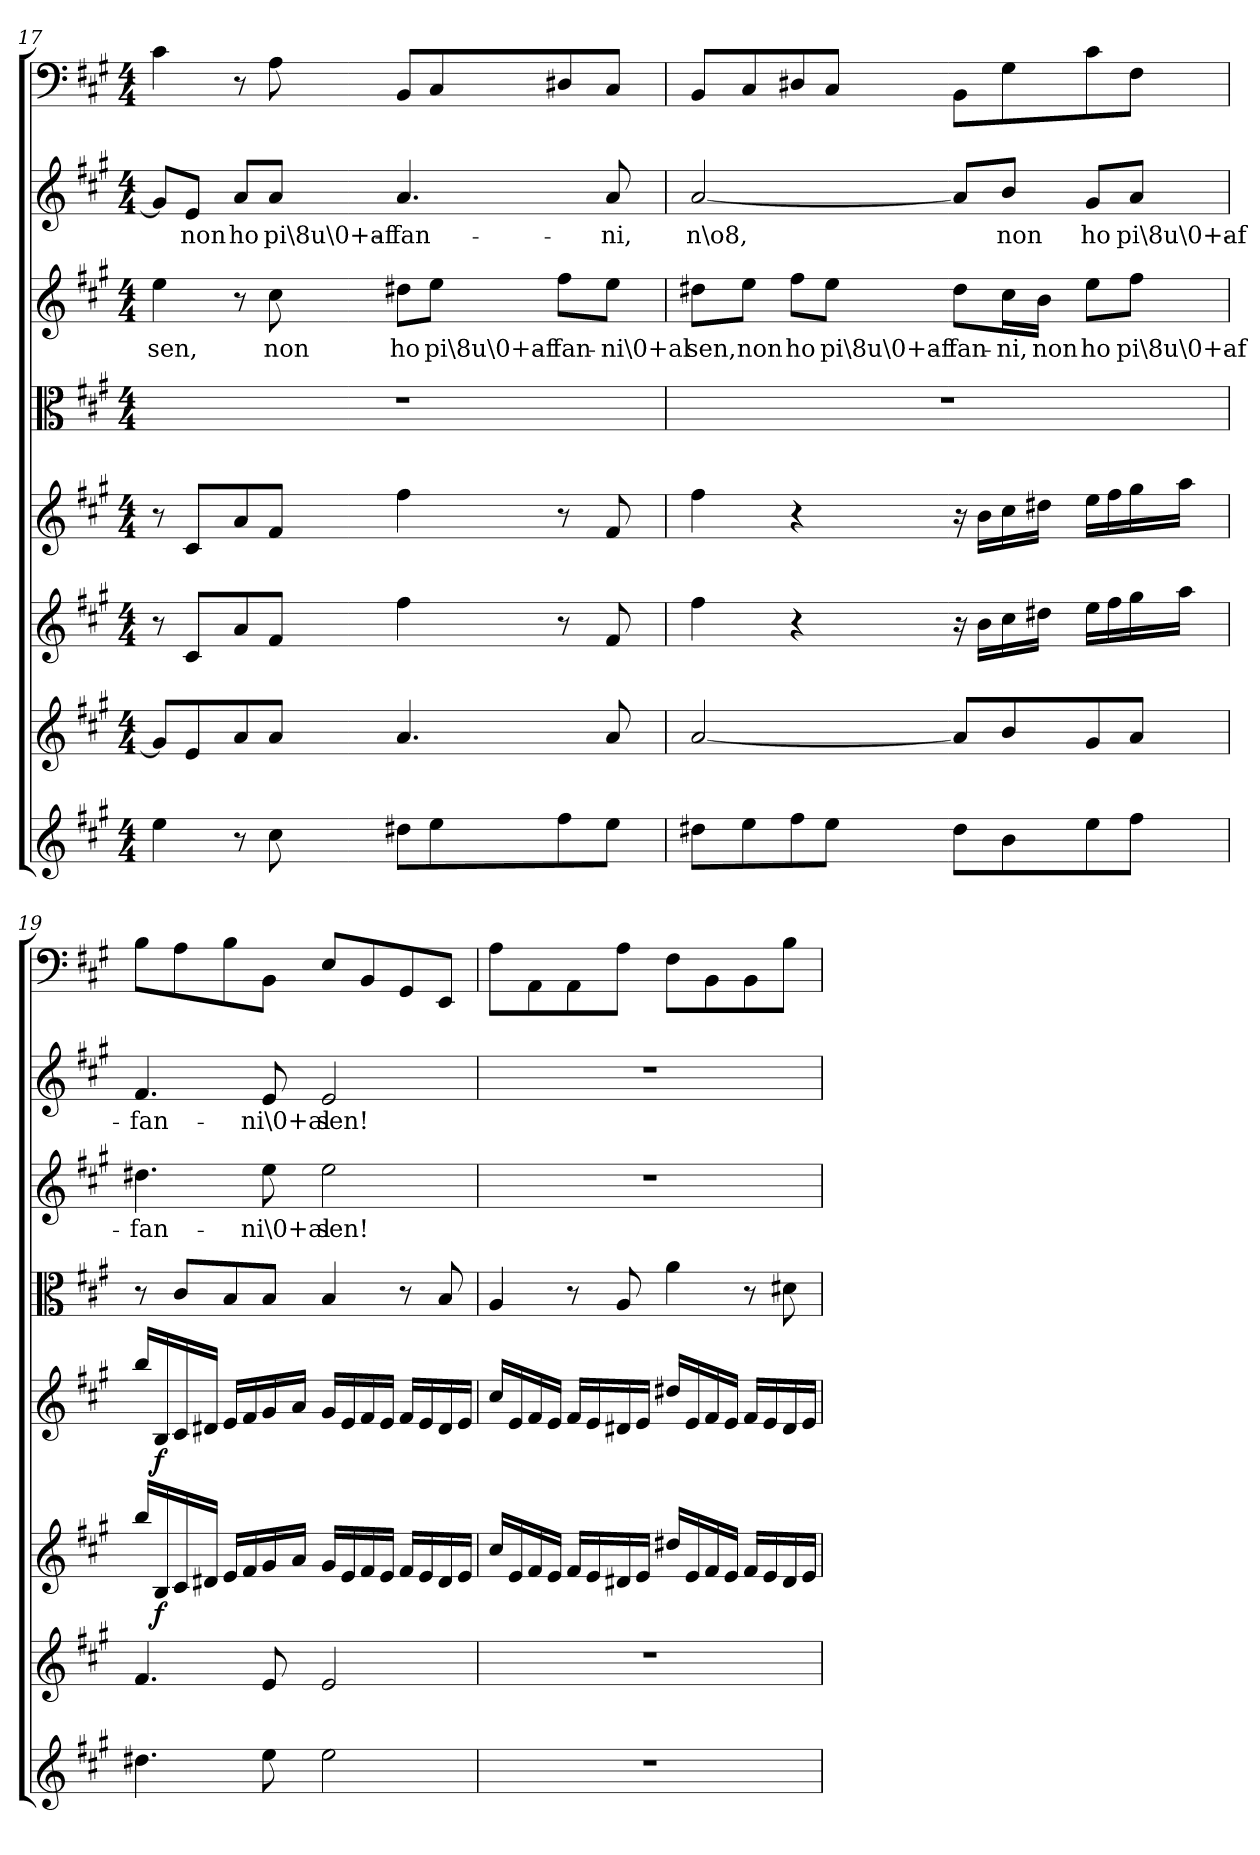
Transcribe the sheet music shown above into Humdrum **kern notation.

**kern	**kern	**kern	**dynam	**kern	**dynam	**kern	**kern	**text	**kern	**text	**kern
*part8	*part7	*part6	*part6	*part5	*part5	*part4	*part3	*part3	*part2	*part2	*part1
*staff8	*staff7	*staff6	*staff6	*staff5	*staff5	*staff4	*staff3	*staff3	*staff2	*staff2	*staff1
*clefG2	*clefG2	*clefG2	*	*clefG2	*	*clefC3	*clefG2	*	*clefG2	*	*clefF4
*k[f#c#g#]	*k[f#c#g#]	*k[f#c#g#]	*	*k[f#c#g#]	*	*k[f#c#g#]	*k[f#c#g#]	*	*k[f#c#g#]	*	*k[f#c#g#]
*A:	*A:	*A:	*	*A:	*	*A:	*A:	*	*A:	*	*A:
*M4/4	*M4/4	*M4/4	*	*M4/4	*	*M4/4	*M4/4	*	*M4/4	*	*M4/4
=17	=17	=17	=17	=17	=17	=17	=17	=17	=17	=17	=17
4ee\	8g#/L]	8r	.	8r	.	1r	4ee\	sen,	8g#/L]	.	4c#\
.	8e/	8c#/L	.	8c#/L	.	.	.	.	8e/J	non	.
8r	8a/	8a/	.	8a/	.	.	8r	.	8a/L	ho	8r
8cc#\	8a/J	8f#/J	.	8f#/J	.	.	8cc#\	non	8a/J	pi\8u\0+af-	8A\
8dd#X\L	4.a/	4ff#\	.	4ff#\	.	.	8dd#X\L	ho	4.a/	-fan-	8BB/L
8ee\	.	.	.	.	.	.	8ee\J	pi\8u\0+af-	.	.	8C#/
8ff#\	.	8r	.	8r	.	.	8ff#\L	-fan-	.	.	8D#X/
8ee\J	8a/	8f#/	.	8f#/	.	.	8ee\J	-ni\0+al	8a/	-ni,	8C#/J
=18	=18	=18	=18	=18	=18	=18	=18	=18	=18	=18	=18
8dd#X\L	[2a/	4ff#\	.	4ff#\	.	1r	8dd#X\L	sen,	[2a/	n\o8,	8BB/L
8ee\	.	.	.	.	.	.	8ee\J	non	.	.	8C#/
8ff#\	.	4r	.	4r	.	.	8ff#\L	ho	.	.	8D#X/
8ee\J	.	.	.	.	.	.	8ee\J	pi\8u\0+af-	.	.	8C#/J
8dd#\L	8a/L]	16r	.	16r	.	.	8dd#\L	-fan-	8a/L]	.	8BB\L
.	.	16b\LL	.	16b\LL	.	.	.	.	.	.	.
8b\	8b/	16cc#\	.	16cc#\	.	.	16cc#\L	-ni,	8b/J	non	8G#\
.	.	16dd#X\JJ	.	16dd#X\JJ	.	.	16b\JJ	non	.	.	.
8ee\	8g#/	16ee\LL	.	16ee\LL	.	.	8ee\L	ho	8g#/L	ho	8c#\
.	.	16ff#\	.	16ff#\	.	.	.	.	.	.	.
8ff#\J	8a/J	16gg#\	.	16gg#\	.	.	8ff#\J	pi\8u\0+af-	8a/J	pi\8u\0+af-	8F#\J
.	.	16aa\JJ	.	16aa\JJ	.	.	.	.	.	.	.
=19	=19	=19	=19	=19	=19	=19	=19	=19	=19	=19	=19
4.dd#X\	4.f#/	16bb/LL	.	16bb/LL	.	8r	4.dd#X\	-fan-	4.f#/	-fan-	8B\L
.	.	16B/	f	16B/	f	.	.	.	.	.	.
.	.	16c#/	.	16c#/	.	8c#/L	.	.	.	.	8A\
.	.	16d#X/JJ	.	16d#X/JJ	.	.	.	.	.	.	.
.	.	16e/LL	.	16e/LL	.	8B/	.	.	.	.	8B\
.	.	16f#/	.	16f#/	.	.	.	.	.	.	.
8ee\	8e/	16g#/	.	16g#/	.	8B/J	8ee\	-ni\0+al	8e/	-ni\0+al	8BB\J
.	.	16a/JJ	.	16a/JJ	.	.	.	.	.	.	.
2ee\	2e/	16g#/LL	.	16g#/LL	.	4B/	2ee\	sen!	2e/	sen!	8E/L
.	.	16e/	.	16e/	.	.	.	.	.	.	.
.	.	16f#/	.	16f#/	.	.	.	.	.	.	8BB/
.	.	16e/JJ	.	16e/JJ	.	.	.	.	.	.	.
.	.	16f#/LL	.	16f#/LL	.	8r	.	.	.	.	8GG#/
.	.	16e/	.	16e/	.	.	.	.	.	.	.
.	.	16d#/	.	16d#/	.	8B/	.	.	.	.	8EE/J
.	.	16e/JJ	.	16e/JJ	.	.	.	.	.	.	.
=20	=20	=20	=20	=20	=20	=20	=20	=20	=20	=20	=20
1r	1r	16cc#/LL	.	16cc#/LL	.	4A/	1r	.	1r	.	8A\L
.	.	16e/	.	16e/	.	.	.	.	.	.	.
.	.	16f#/	.	16f#/	.	.	.	.	.	.	8AA\
.	.	16e/JJ	.	16e/JJ	.	.	.	.	.	.	.
.	.	16f#/LL	.	16f#/LL	.	8r	.	.	.	.	8AA\
.	.	16e/	.	16e/	.	.	.	.	.	.	.
.	.	16d#X/	.	16d#X/	.	8A/	.	.	.	.	8A\J
.	.	16e/JJ	.	16e/JJ	.	.	.	.	.	.	.
.	.	16dd#X/LL	.	16dd#X/LL	.	4a\	.	.	.	.	8F#\L
.	.	16e/	.	16e/	.	.	.	.	.	.	.
.	.	16f#/	.	16f#/	.	.	.	.	.	.	8BB\
.	.	16e/JJ	.	16e/JJ	.	.	.	.	.	.	.
.	.	16f#/LL	.	16f#/LL	.	8r	.	.	.	.	8BB\
.	.	16e/	.	16e/	.	.	.	.	.	.	.
.	.	16d#/	.	16d#/	.	8d#X\	.	.	.	.	8B\J
.	.	16e/JJ	.	16e/JJ	.	.	.	.	.	.	.
=	=	=	=	=	=	=	=	=	=	=	=
*-	*-	*-	*-	*-	*-	*-	*-	*-	*-	*-	*-
